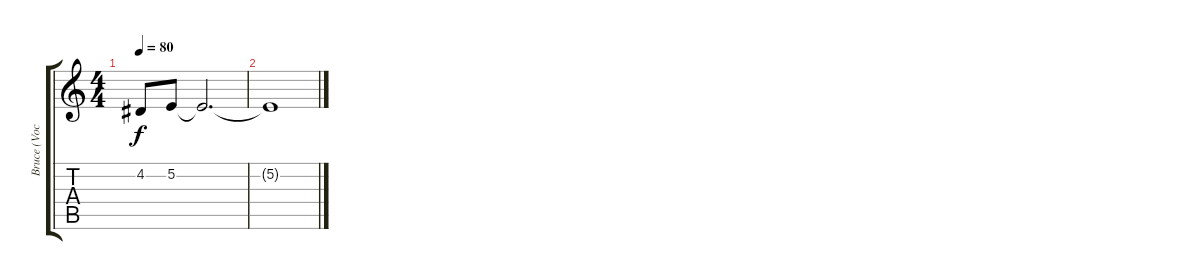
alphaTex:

\track ("Bruce (Vocals)" "Bruce (Voc") {instrument cello}
\staff {score tabs}
\tuning (E4 B3 G3 D3 A2 E2) {hide}
\ts (4 4)
\tempo 80
\clef g2
\ks c
4.2.8{dy f} 5.2.8 5.2{t}.2{d} |
5.2{t}.1
